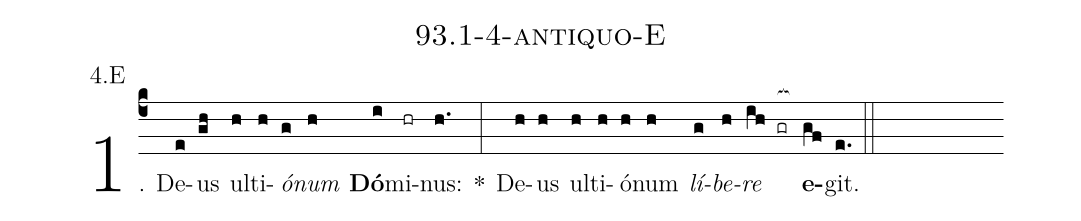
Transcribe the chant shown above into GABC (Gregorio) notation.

name: 93.1-4-antiquo-E;
annotation: 4.E;
%%
(c4)1. De(e)us(gh) ul(h)ti(h)<i>ó</i>(g)<i>num</i>(h) <b>Dó</b>(i)mi(hr)nus:(h.) *(:) De(h)us(h) ul(h)ti(h)ó(h)num(h) <i>lí</i>(g)<i>be</i>(h)<i>re</i>(ih gr[ocb:1{]) <b>e</b>(gf[ocb:0}])git.(e.) (::)


%E(h) u(g) o(h) u(ih) a(gf) e.(e.) (::)
